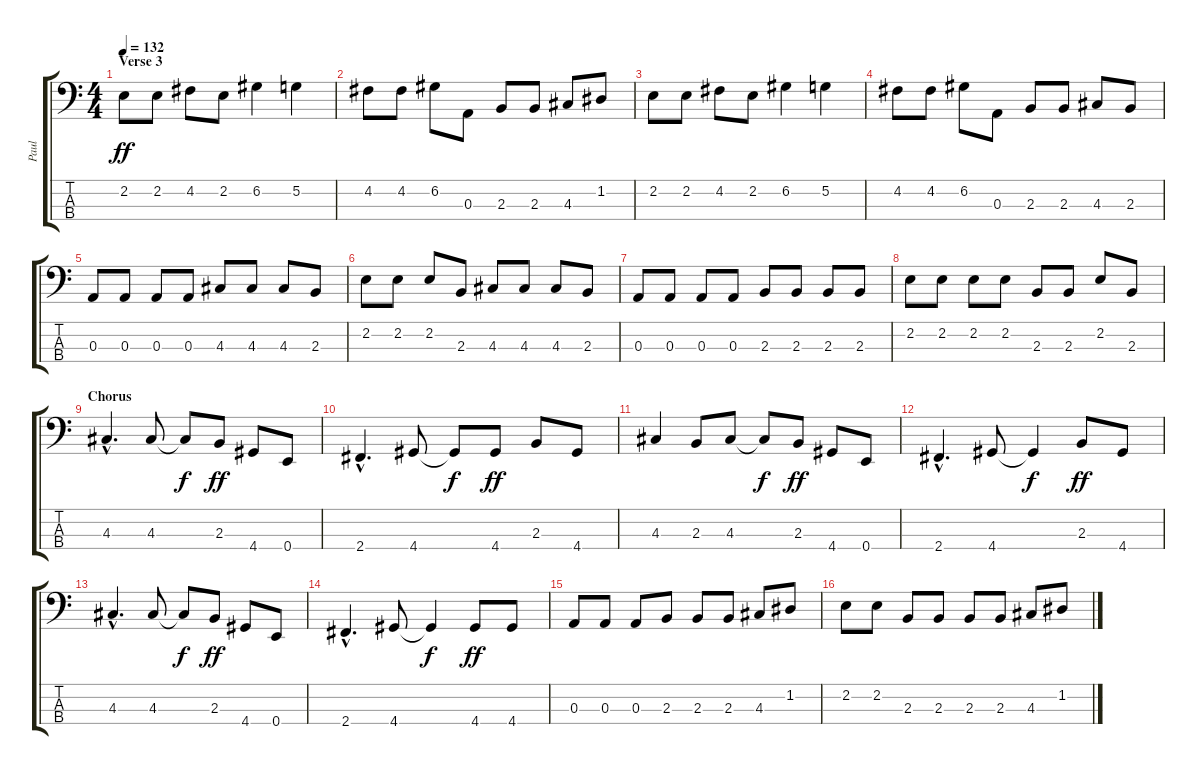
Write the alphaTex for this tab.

\track ("Paul" "Paul") {instrument electricbasspick}
\staff {score tabs}
\tuning (G2 D2 A1 E1) {hide}
\ts (4 4)
\section ("" "Verse 3")
\tempo 132
\clef f4
\ks c
2.2.8{dy ff} 2.2.8 4.2.8 2.2.8 6.2.4 5.2.4 |
4.2.8 4.2.8 6.2.8 0.3.8 2.3.8 2.3.8 4.3.8 1.2.8 |
2.2.8 2.2.8 4.2.8 2.2.8 6.2.4 5.2.4 |
4.2.8 4.2.8 6.2.8 0.3.8 2.3.8 2.3.8 4.3.8 2.3.8 |
0.3.8 0.3.8 0.3.8 0.3.8 4.3.8 4.3.8 4.3.8 2.3.8 |
2.2.8 2.2.8 2.2.8 2.3.8 4.3.8 4.3.8 4.3.8 2.3.8 |
0.3.8 0.3.8 0.3.8 0.3.8 2.3.8 2.3.8 2.3.8 2.3.8 |
2.2.8 2.2.8 2.2.8 2.2.8 2.3.8 2.3.8 2.2.8 2.3.8 |
\section ("" "Chorus")
4.3{hac}.4{d} 4.3.8 4.3{t}.8{dy f} 2.3.8{dy ff} 4.4.8 0.4.8 |
2.4{hac}.4{d} 4.4.8 4.4{t}.8{dy f} 4.4.8{dy ff} 2.3.8 4.4.8 |
4.3.4 2.3.8 4.3.8 4.3{t}.8{dy f} 2.3.8{dy ff} 4.4.8 0.4.8 |
2.4{hac}.4{d} 4.4.8 4.4{t}.4{dy f} 2.3.8{dy ff} 4.4.8 |
4.3{hac}.4{d} 4.3.8 4.3{t}.8{dy f} 2.3.8{dy ff} 4.4.8 0.4.8 |
2.4{hac}.4{d} 4.4.8 4.4{t}.4{dy f} 4.4.8{dy ff} 4.4.8 |
0.3.8 0.3.8 0.3.8 2.3.8 2.3.8 2.3.8 4.3.8 1.2.8 |
2.2.8 2.2.8 2.3.8 2.3.8 2.3.8 2.3.8 4.3.8 1.2.8
